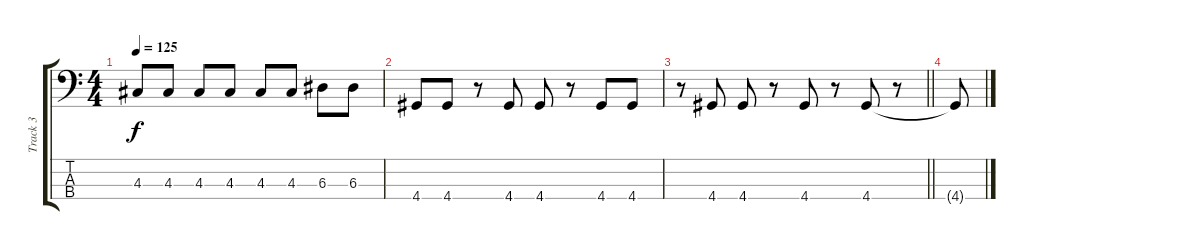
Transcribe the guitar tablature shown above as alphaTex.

\track ("Track 3" "Track 3") {instrument electricbasspick}
\staff {score tabs}
\tuning (G2 D2 A1 E1) {hide}
\ts (4 4)
\tempo 125
\clef f4
\ks c
4.3.8{dy f} 4.3.8 4.3.8 4.3.8 4.3.8 4.3.8 6.3.8 6.3.8 |
4.4.8 4.4.8 r.8 4.4.8 4.4.8 r.8 4.4.8 4.4.8 |
\barLineRight lightlight
r.8 4.4.8 4.4.8 r.8 4.4.8 r.8 4.4.8 r.8 |
4.4{t}.8
